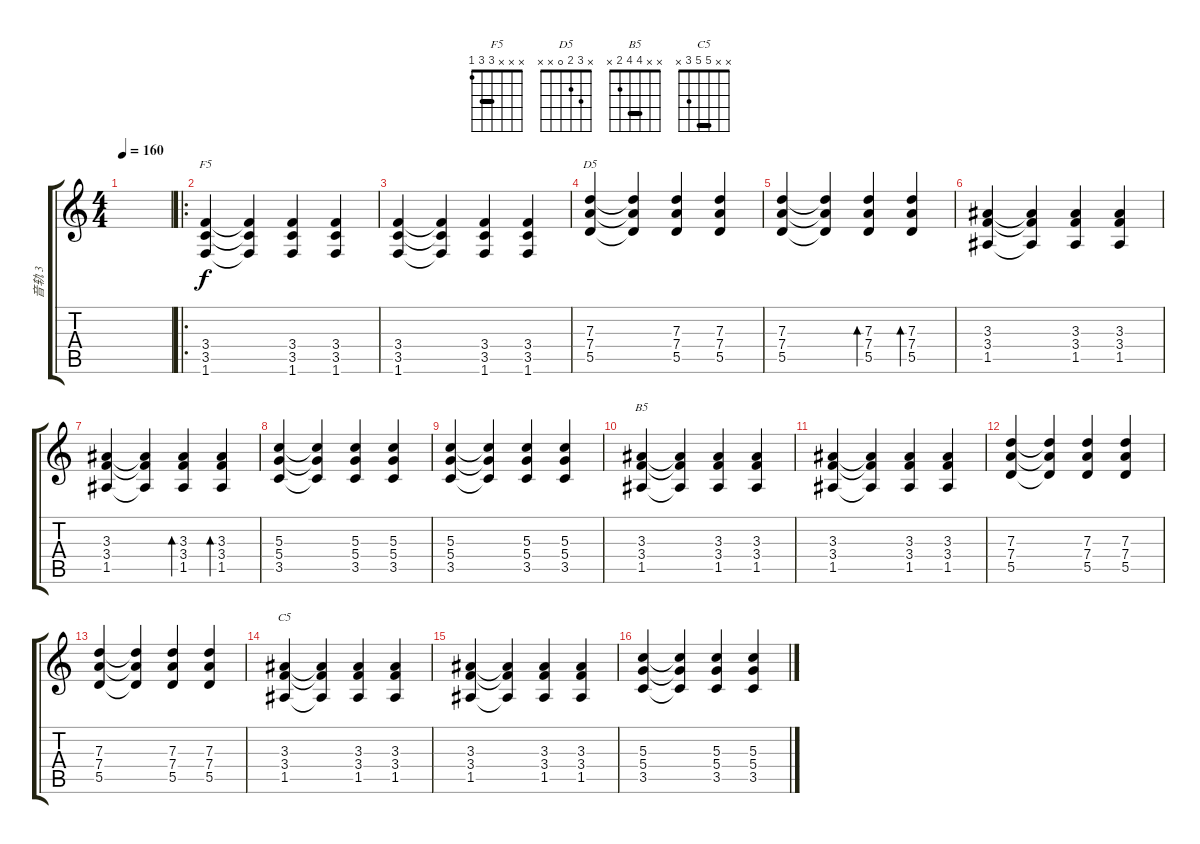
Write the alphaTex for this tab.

\track ("音轨 3" "音轨 3") {instrument distortionguitar}
\staff {score tabs}
\tuning (E4 B3 G3 D3 A2 E2) {hide}
\chord ("F5" x x x 3 3 1) {barre 3}
\chord ("D5" x 3 2 0 x x)
\chord ("B5" x x 4 4 2 x) {barre 4}
\chord ("C5" x x 5 5 3 x) {barre 5}
\ts (4 4)
\tempo 160
\clef g2
\ks c
|
\ro
(3.4 3.5 1.6).4{ch "F5"} (3.4{t} 3.5{t} 1.6{t}).4 (3.4 3.5 1.6).4 (3.4 3.5 1.6).4 |
(3.4 3.5 1.6).4 (3.4{t} 3.5{t} 1.6{t}).4 (3.4 3.5 1.6).4 (3.4 3.5 1.6).4 |
(7.3 7.4 5.5).4{ch "D5"} (7.3{t} 7.4{t} 5.5{t}).4 (7.3 7.4 5.5).4 (7.3 7.4 5.5).4 |
(7.3 7.4 5.5).4 (7.3{t} 7.4{t} 5.5{t}).4 (7.3 7.4 5.5).4{bd 60} (7.3 7.4 5.5).4{bd 60} |
(3.3 3.4 1.5).4 (3.3{t} 3.4{t} 1.5{t}).4 (3.3 3.4 1.5).4 (3.3 3.4 1.5).4 |
(3.3 3.4 1.5).4 (3.3{t} 3.4{t} 1.5{t}).4 (3.3 3.4 1.5).4{bd 60} (3.3 3.4 1.5).4{bd 60} |
(5.3 5.4 3.5).4 (5.3{t} 5.4{t} 3.5{t}).4 (5.3 5.4 3.5).4 (5.3 5.4 3.5).4 |
(5.3 5.4 3.5).4 (5.3{t} 5.4{t} 3.5{t}).4 (5.3 5.4 3.5).4 (5.3 5.4 3.5).4 |
(3.3 3.4 1.5).4{ch "B5"} (3.3{t} 3.4{t} 1.5{t}).4 (3.3 3.4 1.5).4 (3.3 3.4 1.5).4 |
(3.3 3.4 1.5).4 (3.3{t} 3.4{t} 1.5{t}).4 (3.3 3.4 1.5).4 (3.3 3.4 1.5).4 |
(7.3 7.4 5.5).4 (7.3{t} 7.4{t} 5.5{t}).4 (7.3 7.4 5.5).4 (7.3 7.4 5.5).4 |
(7.3 7.4 5.5).4 (7.3{t} 7.4{t} 5.5{t}).4 (7.3 7.4 5.5).4 (7.3 7.4 5.5).4 |
(3.3 3.4 1.5).4{ch "C5"} (3.3{t} 3.4{t} 1.5{t}).4 (3.3 3.4 1.5).4 (3.3 3.4 1.5).4 |
(3.3 3.4 1.5).4 (3.3{t} 3.4{t} 1.5{t}).4 (3.3 3.4 1.5).4 (3.3 3.4 1.5).4 |
(5.3 5.4 3.5).4 (5.3{t} 5.4{t} 3.5{t}).4 (5.3 5.4 3.5).4 (5.3 5.4 3.5).4
